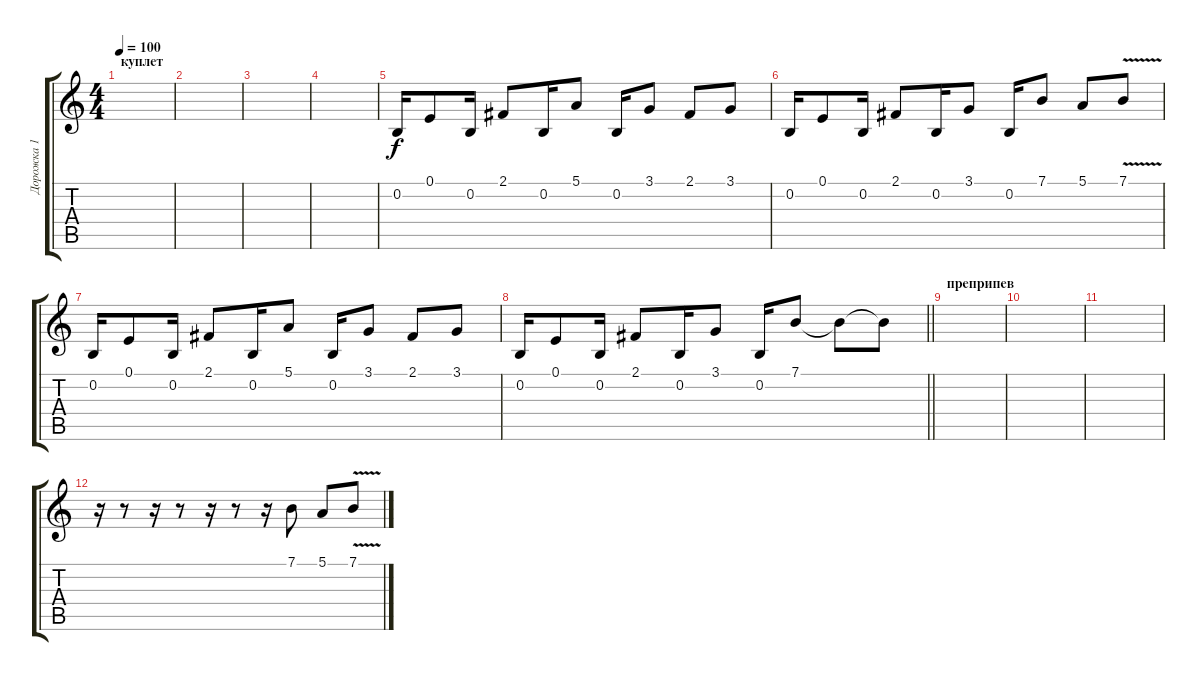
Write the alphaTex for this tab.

\track ("Дорожка 1" "Дорожка 1") {instrument acousticgrandpiano}
\staff {score tabs}
\tuning (E4 B3 G3 D3 A2 E2) {hide}
\ts (4 4)
\section ("" "куплет")
\tempo 100
\clef g2
\ks c
|
|
|
|
0.2.16{volume 7} 0.1.8{volume 13} 0.2.16 2.1.8 0.2.16 5.1.8 0.2.16 3.1.8 2.1.8 3.1.8 |
0.2.16 0.1.8 0.2.16 2.1.8 0.2.16 3.1.8 0.2.16 7.1.8 5.1.8 7.1{v}.8 |
0.2.16 0.1.8 0.2.16 2.1.8 0.2.16 5.1.8 0.2.16 3.1.8 2.1.8 3.1.8 |
\barLineRight lightlight
0.2.16 0.1.8 0.2.16 2.1.8 0.2.16 3.1.8 0.2.16 7.1.8 7.1{t}.8 7.1{t}.8 |
\section ("" "преприпев")
|
|
|
r.16 r.8 r.16 r.8 r.16 r.8 r.16 7.1.8 5.1.8 7.1{v}.8
